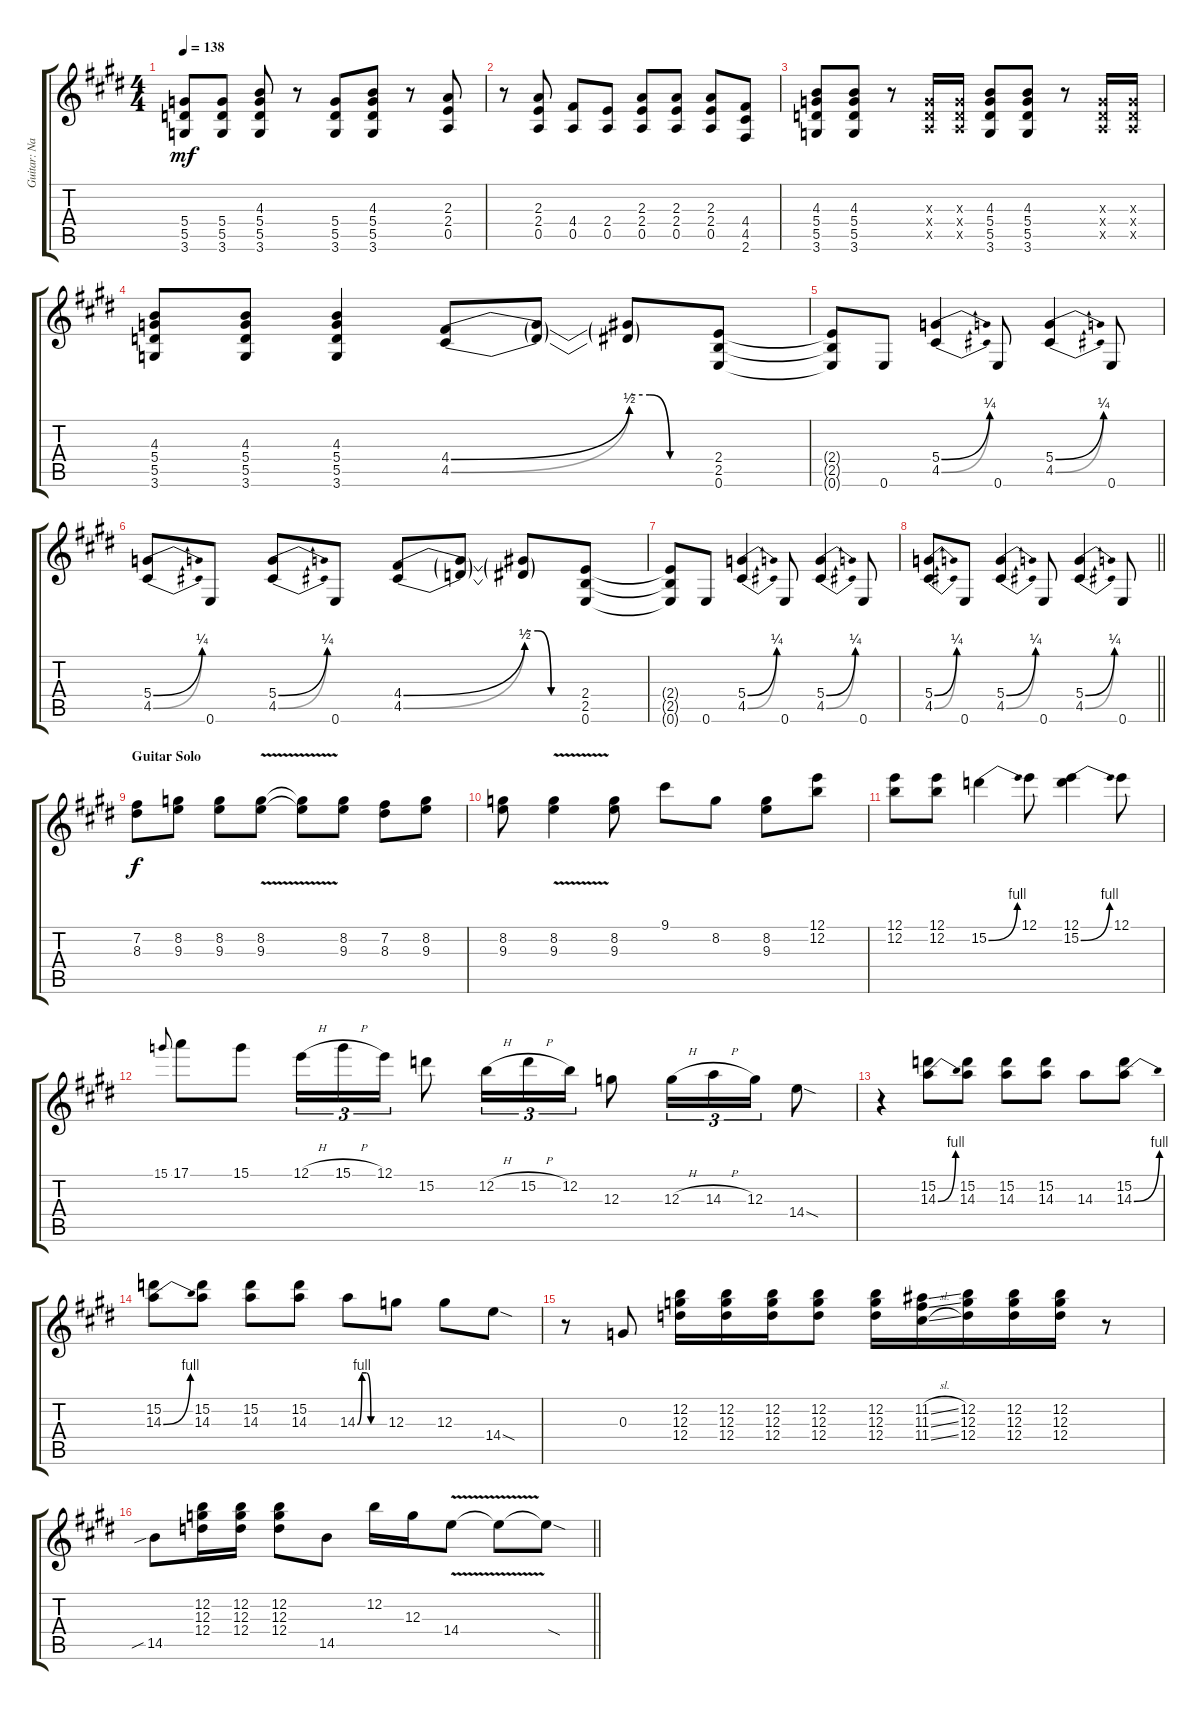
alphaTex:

\track ("Guitar: Nancy" "Guitar: Na") {instrument distortionguitar}
\staff {score tabs}
\tuning (E4 B3 G3 D3 A2 E2) {hide}
\ts (4 4)
\tempo 138
\clef g2
\ks e
(5.4 5.5 3.6).8{dy mf} (5.4 5.5 3.6).8 (4.3 5.4 5.5 3.6).8 r.8 (5.4 5.5 3.6).8 (4.3 5.4 5.5 3.6).8 r.8 (2.3 2.4 0.5).8 |
r.8 (2.3 2.4 0.5).8 (4.4 0.5).8 (2.4 0.5).8 (2.3 2.4 0.5).8 (2.3 2.4 0.5).8 (2.3 2.4 0.5).8 (4.4 4.5 2.6).8 |
(4.3 5.4 5.5 3.6).8 (4.3 5.4 5.5 3.6).8 r.8 (0.3{x} 0.4{x} 0.5{x}).16 (0.3{x} 0.4{x} 0.5{x}).16 (4.3 5.4 5.5 3.6).8 (4.3 5.4 5.5 3.6).8 r.8 (0.3{x} 0.4{x} 0.5{x}).16 (0.3{x} 0.4{x} 0.5{x}).16 |
(4.3 5.4 5.5 3.6).8 (4.3 5.4 5.5 3.6).8 (4.3 5.4 5.5 3.6).4 (4.4{be (bend 0 0 60 2)} 4.5{be (bend 0 0 60 2)}).8 (4.4{t} 4.5{t}).8 (4.4{be (custom 0 4 15 4 30 0 60 0) t} 4.5{be (custom 0 4 15 4 30 0 60 0) t}).8 (2.4 2.5 0.6).8 |
(2.4{t} 2.5{t} 0.6{t}).8 0.6.8 (5.4{be (bend 0 0 60 1)} 4.5{be (bend 0 0 60 1)}).4 0.6.8 (5.4{be (bend 0 0 60 1)} 4.5{be (bend 0 0 60 1)}).4 0.6.8 |
(5.4{be (bend 0 0 60 1)} 4.5{be (bend 0 0 60 1)}).8 0.6.8 (5.4{be (bend 0 0 60 1)} 4.5{be (bend 0 0 60 1)}).8 0.6.8 (4.4{be (bend 0 0 60 2)} 4.5{be (bend 0 0 60 2)}).8 (4.4{t} 4.5{t}).8 (4.4{be (custom 0 4 15 4 30 0 60 0) t} 4.5{be (custom 0 4 15 4 30 0 60 0) t}).8 (2.4 2.5 0.6).8 |
(2.4{t} 2.5{t} 0.6{t}).8 0.6.8 (5.4{be (bend 0 0 60 1)} 4.5{be (bend 0 0 60 1)}).4 0.6.8 (5.4{be (bend 0 0 60 1)} 4.5{be (bend 0 0 60 1)}).4 0.6.8 |
\barLineRight lightlight
(5.4{be (bend 0 0 60 1)} 4.5{be (bend 0 0 60 1)}).8 0.6.8 (5.4{be (bend 0 0 60 1)} 4.5{be (bend 0 0 60 1)}).4 0.6.8 (5.4{be (bend 0 0 60 1)} 4.5{be (bend 0 0 60 1)}).4 0.6.8 |
\section ("" "Guitar Solo")
(7.2 8.3).8{dy f} (8.2 9.3).8 (8.2 9.3).8 (8.2{v} 9.3).8 (8.2{t} 9.3{t}).8 (8.2 9.3).8 (7.2 8.3).8 (8.2 9.3).8 |
(8.2 9.3).8 (8.2{v} 9.3).4 (8.2 9.3).8 9.1.8 8.2.8 (8.2 9.3).8 (12.1 12.2).8 |
(12.1 12.2).8 (12.1 12.2).8 15.2{be (bend 0 0 60 4)}.4 12.1.8 (12.1 15.2{be (bend 0 0 60 4)}).4 12.1.8 |
15.1.8{gr onbeat} 17.1.8 15.1.8 12.1{h}.16{tu (3 2)} 15.1{h}.16{tu (3 2)} 12.1.16{tu (3 2)} 15.2.8 12.2{h}.16{tu (3 2)} 15.2{h}.16{tu (3 2)} 12.2.16{tu (3 2)} 12.3.8 12.3{h}.16{tu (3 2)} 14.3{h}.16{tu (3 2)} 12.3.16{tu (3 2)} 14.4{sod}.8 |
r.4 (15.2 14.3{be (bend 0 0 60 4)}).8 (15.2 14.3).8 (15.2 14.3).8 (15.2 14.3).8 14.3.8 (15.2 14.3{be (bend 0 0 60 4)}).8 |
(15.2 14.3{be (bend 0 0 60 4)}).8 (15.2 14.3).8 (15.2 14.3).8 (15.2 14.3).8 14.3{be (custom 0 0 10 4 20 4 30 0 60 0)}.8 12.3.8 12.3.8 14.4{sod}.8 |
r.8 0.3.8 (12.2 12.3 12.4).16 (12.2 12.3 12.4).16 (12.2 12.3 12.4).16 (12.2 12.3 12.4).8 (12.2 12.3 12.4).16 (11.2{sl} 11.3{sl} 11.4{sl}).16 (12.2 12.3 12.4).16{beam merge} (12.2 12.3 12.4).16 (12.2 12.3 12.4).16 r.8 |
\barLineRight lightlight
14.5{sib}.8 (12.2 12.3 12.4).16{beam merge} (12.2 12.3 12.4).16 (12.2 12.3 12.4).8 14.5.8 12.2.16 12.3.16 14.4{v}.8 14.4{t}.8 14.4{sod t}.8
